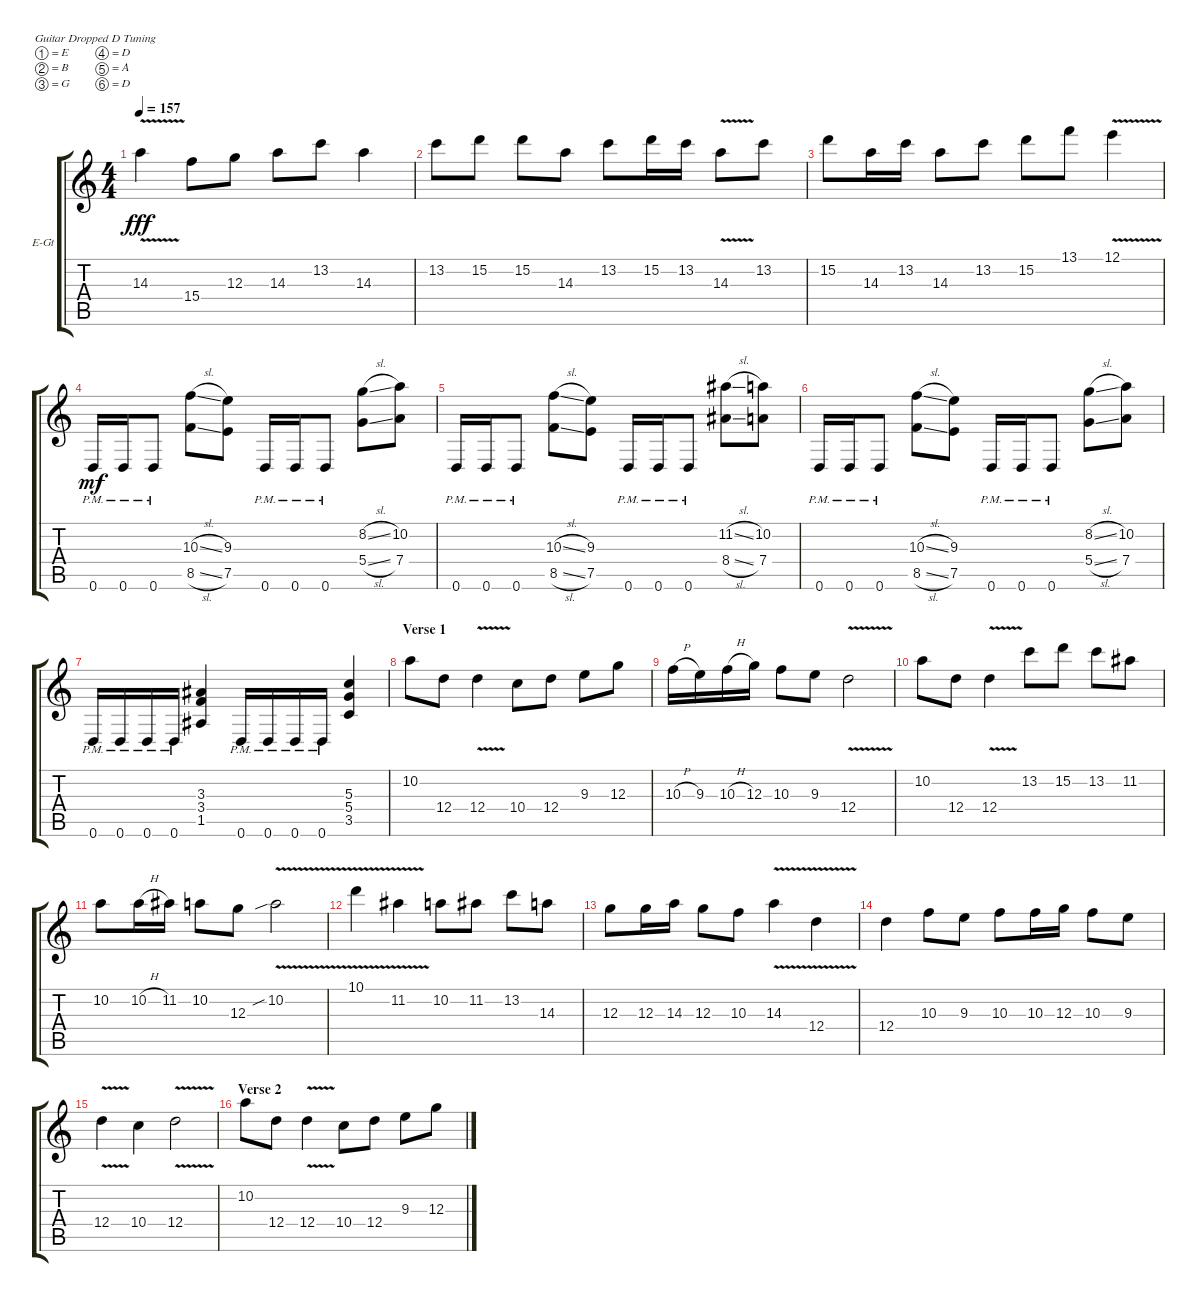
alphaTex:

\defaultSystemsLayout 4
\bracketExtendMode groupsimilarinstruments
\firstSystemTrackNameOrientation horizontal
\otherSystemsTrackNameOrientation horizontal
\track ("Gtr1 Lead - Laxus" "E-Gt") {instrument distortionguitar}
\staff {score tabs}
\tuning (E4 B3 G3 D3 A2 D2)
\ts (4 4)
\tempo 157
\clef g2
\ks c
14.3{v}.4{dy fff} 15.4.8 12.3.8 14.3.8 13.2.8 14.3.4 |
13.2.8 15.2.8 15.2.8 14.3.8 13.2.8 15.2.16 13.2.16 14.3{v}.8 13.2.8 |
15.2.8 14.3.16 13.2.16 14.3.8 13.2.8 15.2.8 13.1.8 12.1{v}.4 |
0.6{pm}.16{dy mf} 0.6{pm}.16 0.6{pm}.8 (8.5{sl} 10.3{sl}).8 (7.5 9.3).8 0.6{pm}.16 0.6{pm}.16 0.6{pm}.8 (5.4{sl} 8.2{sl}).8 (7.4 10.2).8 |
0.6{pm}.16 0.6{pm}.16 0.6{pm}.8 (8.5{sl} 10.3{sl}).8 (7.5 9.3).8 0.6{pm}.16 0.6{pm}.16 0.6{pm}.8 (8.4{sl} 11.2{sl}).8 (7.4 10.2).8 |
0.6{pm}.16 0.6{pm}.16 0.6{pm}.8 (8.5{sl} 10.3{sl}).8 (7.5 9.3).8 0.6{pm}.16 0.6{pm}.16 0.6{pm}.8 (5.4{sl} 8.2{sl}).8 (7.4 10.2).8 |
0.6{pm}.16 0.6{pm}.16 0.6{pm}.16 0.6{pm}.16 (1.5 3.4 3.3).4 0.6{pm}.16 0.6{pm}.16 0.6{pm}.16 0.6{pm}.16 (3.5 5.4 5.3).4 |
\section ("" "Verse 1")
10.2.8 12.4.8 12.4{v}.4 10.4.8 12.4.8 9.3.8 12.3.8 |
10.3{h}.16 9.3.16 10.3{h}.16 12.3.16 10.3.8 9.3.8 12.4{v}.2 |
10.2.8 12.4.8 12.4{v}.4 13.2.8 15.2.8 13.2.8 11.2.8 |
10.2.8 10.2{h}.16 11.2.16 10.2.8 12.3.8 10.2{v sib}.2 |
10.1{v}.4 11.2{v}.4 10.2.8 11.2.8 13.2.8 14.3.8 |
12.3.8 12.3.16 14.3.16 12.3.8 10.3.8 14.3{v}.4 12.4{v}.4 |
12.4.4 10.3.8 9.3.8 10.3.8 10.3.16 12.3.16 10.3.8 9.3.8 |
12.4{v}.4 10.4.4 12.4{v}.2 |
\section ("" "Verse 2")
10.2.8 12.4.8 12.4{v}.4 10.4.8 12.4.8 9.3.8 12.3.8
